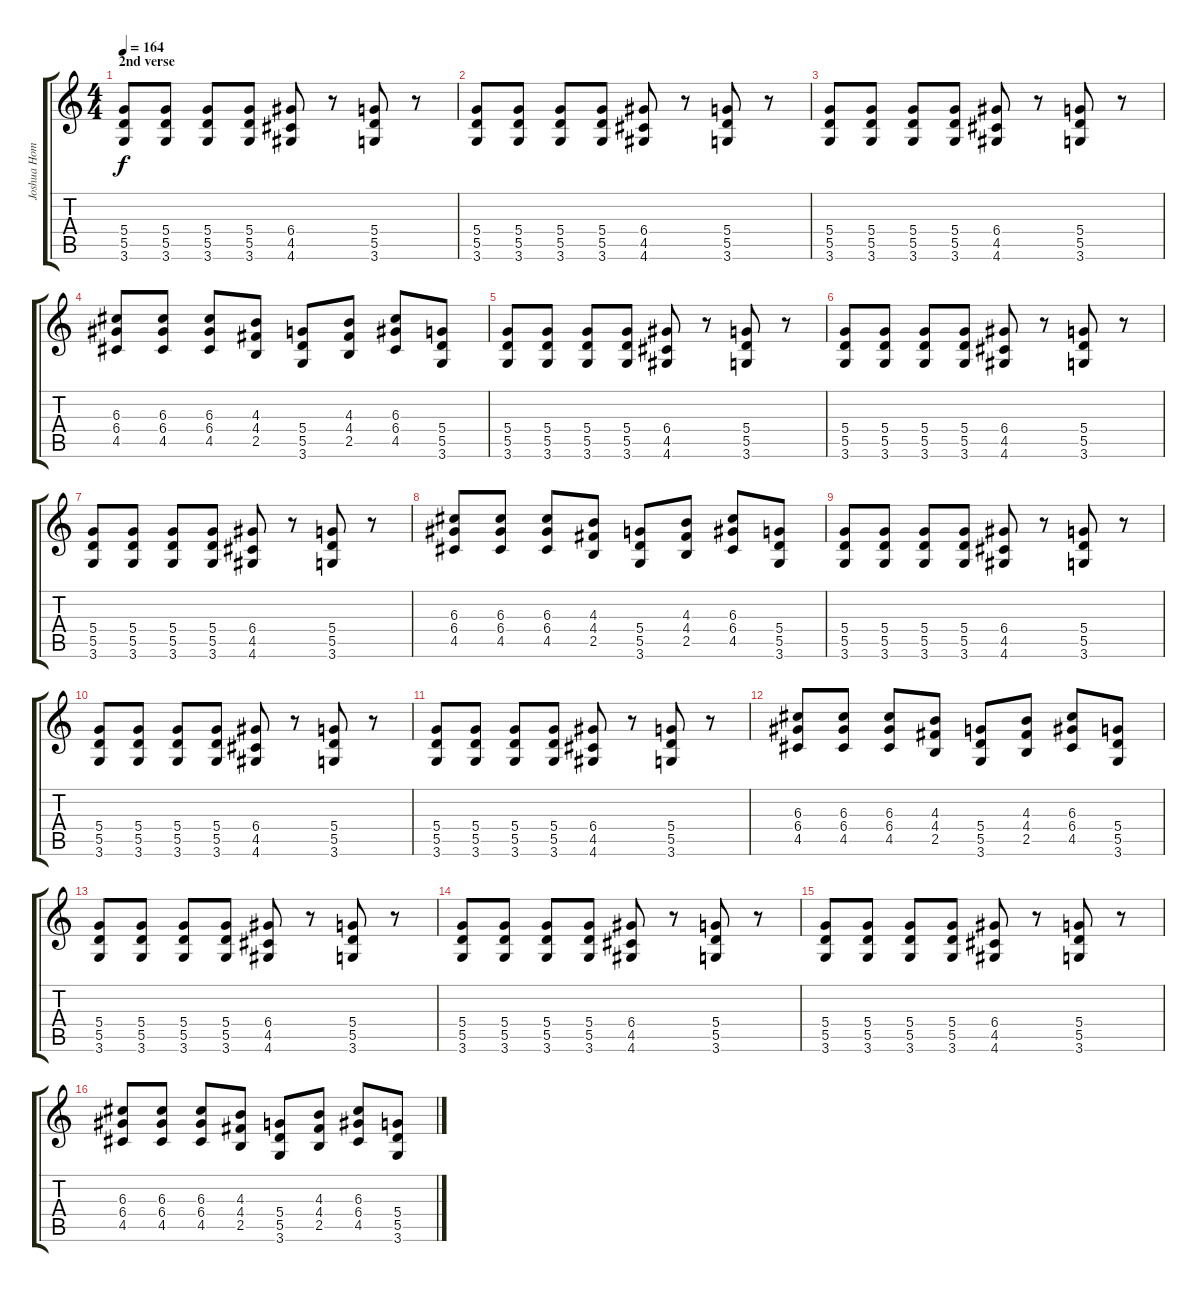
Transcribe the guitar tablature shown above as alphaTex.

\track ("Joshua Homme - guitar" "Joshua Hom") {instrument overdrivenguitar}
\staff {score tabs}
\tuning (E4 B3 G3 D3 A2 E2) {hide}
\ts (4 4)
\section ("" "2nd verse")
\tempo 164
\clef g2
\ks c
(5.4 5.5 3.6).8{dy f} (5.4 5.5 3.6).8 (5.4 5.5 3.6).8 (5.4 5.5 3.6).8 (6.4 4.5 4.6).8 r.8 (5.4 5.5 3.6).8 r.8 |
(5.4 5.5 3.6).8 (5.4 5.5 3.6).8 (5.4 5.5 3.6).8 (5.4 5.5 3.6).8 (6.4 4.5 4.6).8 r.8 (5.4 5.5 3.6).8 r.8 |
(5.4 5.5 3.6).8 (5.4 5.5 3.6).8 (5.4 5.5 3.6).8 (5.4 5.5 3.6).8 (6.4 4.5 4.6).8 r.8 (5.4 5.5 3.6).8 r.8 |
(6.3 6.4 4.5).8 (6.3 6.4 4.5).8 (6.3 6.4 4.5).8 (4.3 4.4 2.5).8 (5.4 5.5 3.6).8 (4.3 4.4 2.5).8 (6.3 6.4 4.5).8 (5.4 5.5 3.6).8 |
(5.4 5.5 3.6).8 (5.4 5.5 3.6).8 (5.4 5.5 3.6).8 (5.4 5.5 3.6).8 (6.4 4.5 4.6).8 r.8 (5.4 5.5 3.6).8 r.8 |
(5.4 5.5 3.6).8 (5.4 5.5 3.6).8 (5.4 5.5 3.6).8 (5.4 5.5 3.6).8 (6.4 4.5 4.6).8 r.8 (5.4 5.5 3.6).8 r.8 |
(5.4 5.5 3.6).8 (5.4 5.5 3.6).8 (5.4 5.5 3.6).8 (5.4 5.5 3.6).8 (6.4 4.5 4.6).8 r.8 (5.4 5.5 3.6).8 r.8 |
(6.3 6.4 4.5).8 (6.3 6.4 4.5).8 (6.3 6.4 4.5).8 (4.3 4.4 2.5).8 (5.4 5.5 3.6).8 (4.3 4.4 2.5).8 (6.3 6.4 4.5).8 (5.4 5.5 3.6).8 |
\section ("" "")
(5.4 5.5 3.6).8 (5.4 5.5 3.6).8 (5.4 5.5 3.6).8 (5.4 5.5 3.6).8 (6.4 4.5 4.6).8 r.8 (5.4 5.5 3.6).8 r.8 |
(5.4 5.5 3.6).8 (5.4 5.5 3.6).8 (5.4 5.5 3.6).8 (5.4 5.5 3.6).8 (6.4 4.5 4.6).8 r.8 (5.4 5.5 3.6).8 r.8 |
(5.4 5.5 3.6).8 (5.4 5.5 3.6).8 (5.4 5.5 3.6).8 (5.4 5.5 3.6).8 (6.4 4.5 4.6).8 r.8 (5.4 5.5 3.6).8 r.8 |
(6.3 6.4 4.5).8 (6.3 6.4 4.5).8 (6.3 6.4 4.5).8 (4.3 4.4 2.5).8 (5.4 5.5 3.6).8 (4.3 4.4 2.5).8 (6.3 6.4 4.5).8 (5.4 5.5 3.6).8 |
(5.4 5.5 3.6).8 (5.4 5.5 3.6).8 (5.4 5.5 3.6).8 (5.4 5.5 3.6).8 (6.4 4.5 4.6).8 r.8 (5.4 5.5 3.6).8 r.8 |
(5.4 5.5 3.6).8 (5.4 5.5 3.6).8 (5.4 5.5 3.6).8 (5.4 5.5 3.6).8 (6.4 4.5 4.6).8 r.8 (5.4 5.5 3.6).8 r.8 |
(5.4 5.5 3.6).8 (5.4 5.5 3.6).8 (5.4 5.5 3.6).8 (5.4 5.5 3.6).8 (6.4 4.5 4.6).8 r.8 (5.4 5.5 3.6).8 r.8 |
(6.3 6.4 4.5).8 (6.3 6.4 4.5).8 (6.3 6.4 4.5).8 (4.3 4.4 2.5).8 (5.4 5.5 3.6).8 (4.3 4.4 2.5).8 (6.3 6.4 4.5).8 (5.4 5.5 3.6).8
